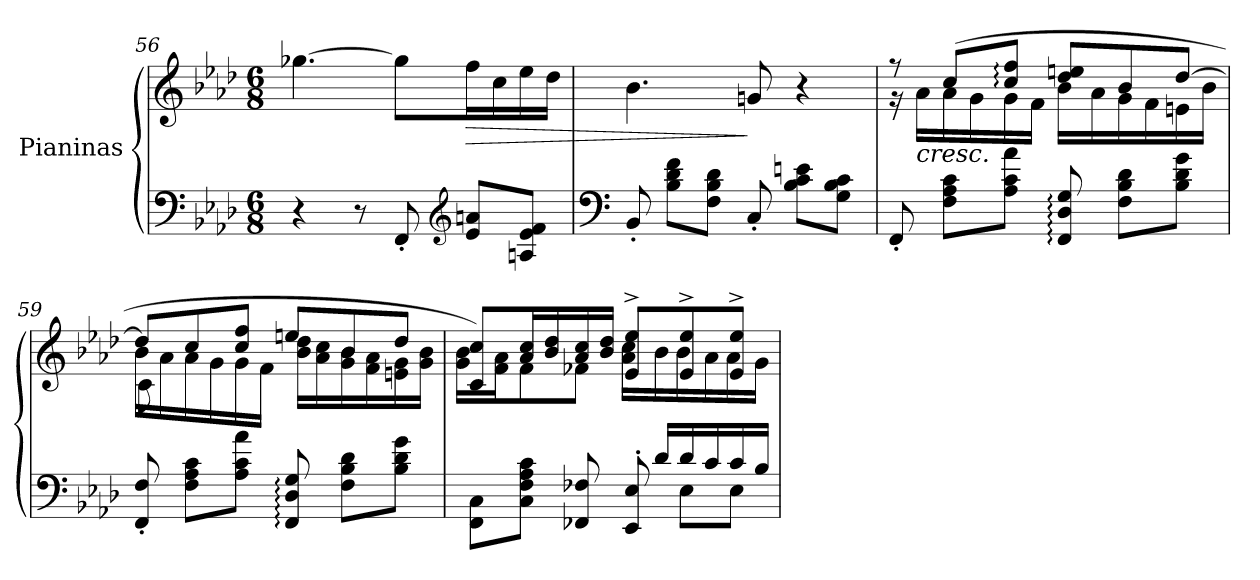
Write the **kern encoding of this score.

**kern	**kern	**dynam
*part1	*part1	*part1
*staff2	*staff1	*staff1/2
*I"Pianinas	*	*
*clefF4	*clefG2	*
*k[b-e-a-d-]	*k[b-e-a-d-]	*
*M6/8	*M6/8	*
=56	=56	=56
4r	[4.gg-X\	.
8r	.	.
8FF'/	8gg-\L]	.
*clefG2	*	*
!	!	!LO:HP:b
8e-/ 8an/L	16ff\L	>
.	16cc\	.
8An/ 8e-/ 8f/J	16ee-\	.
.	16dd-\JJ	.
=57	=57	=57
*clefF4	*	*
8BB-'/	4.b-\	.
8B-\ 8d-\ 8f\L	.	.
8F\ 8B-\ 8d-\J	.	.
8C'/	8gn/	]
8B-\ 8c\ 8en\L	4r	.
8G\ 8B-\ 8c\J	.	.
!!LO:LB:g=z
=58	=58	=58
*	*^	*
8FF'/	8r	16r	.
!	!	!LO:TX:b:i:t=cresc.	!
.	.	16a-\LL	.
8F\ 8A-\ 8c\L	(>8cc/L	16a-\	.
.	.	16g\	.
8A-\ 8c\ 8a-\J	8cc/: 8ff/:J	16g\	.
.	.	16f\JJ	.
8FF/: 8D-/: 8G/:	8dd-/ 8een/L	16b-\LL	.
.	.	16a-\	.
8F\ 8B-\ 8d-\L	8b-/	16g\	.
.	.	16f\	.
8B-\ 8d-\ 8g\J	[8dd-/J	16en\	.
.	.	16b-\JJ	.
=59	=59	=59	=59
*	*	*^	*
8FF/' 8F/'	8dd-/L]	16b-\LL	8c\	.
.	.	16a-\	.	.
8F\ 8A-\ 8c\L	8cc/	16a-\	2ryy	.
.	.	16g\	.	.
8A-\ 8c\ 8a-\J	8cc/ 8ff/J	16g\	.	.
.	.	16f\JJ	.	.
8FF/: 8D-/: 8G/:	8een/L	16b-\ 16dd-\LL	.	.
.	.	16a-\ 16cc\	.	.
8F\ 8B-\ 8d-\L	8b-/	16g\ 16b-\	.	.
.	.	16f\ 16a-\	.	.
8B-\ 8d-\ 8g\J	8dd-/J	16en\ 16g\	8ryy	.
.	.	16g\ 16b-\JJ	.	.
*	*	*v	*v	*
=60	=60	=60	=60
*^	*	*	*
8FF\ 8C\L	4..ryy	8c/ 8cc/L)	16g\ 16b-\LL	.
.	.	.	16f\ 16a-\J	.
8C\ 8F\ 8A-\ 8c\J	.	16a-/ 16cc/L	8f\	.
.	.	16b-/ 16dd-/	.	.
8FF-X/ 8F-X/	.	16a-/ 16cc/	8f-X\J	.
.	.	16b-/ 16dd-/JJ	.	.
8EE-/' 8E-/'	.	8e-/^ 8ee-/^L	16a-\ 16cc\LL	.
.	16d-/LL	.	16b-\	.
8E-\L	16d-/	8e-/^ 8ee-/^	16b-\	.
.	16c/	.	16a-\	.
8E-\J	16c/	8e-/^ 8ee-/^J	16a-\	.
.	16B-/JJ	.	16g\JJ	.
*v	*v	*	*	*
*	*v	*v	*
=	=	=
*-	*-	*-
